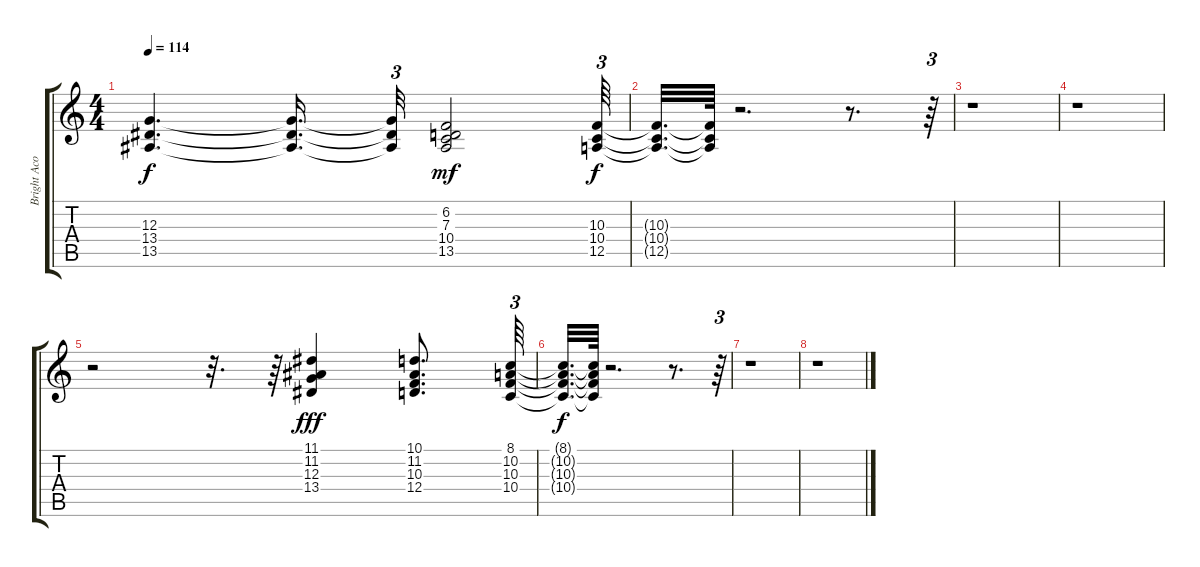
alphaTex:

\track ("Bright Acoustic Piano" "Bright Aco") {instrument brightacousticpiano}
\staff {score tabs}
\tuning (E4 B3 G3 D3 A2 E2) {hide}
\ts (4 4)
\tempo 114
\clef g2
\ks c
(12.3{t} 13.4{t} 13.5{t}).4{d dy f} (12.3{t} 13.4{t} 13.5{t}).16{d} (12.3{t} 13.4{t} 13.5{t}).32{tu (3 2)} (6.2 7.3 10.4 13.5).2{dy mf} (10.3 10.4 12.5).64{tu (3 2) dy f} |
(10.3{t} 10.4{t} 12.5{t}).32{d} (10.3{t} 10.4{t} 12.5{t}).64 r.2{d} r.8{d} r.64{tu (3 2)} |
r.1 |
r.1 |
r.2 r.32{d} r.64 (11.1 11.2 12.3 13.4).4{dy fff} (10.1 11.2 10.3 12.4).8{d} (8.1 10.2 10.3 10.4).64{tu (3 2)} |
(8.1{t} 10.2{t} 10.3{t} 10.4{t}).32{d dy f} (8.1{t} 10.2{t} 10.3{t} 10.4{t}).64 r.2{d} r.8{d} r.64{tu (3 2)} |
r.1 |
r.1
